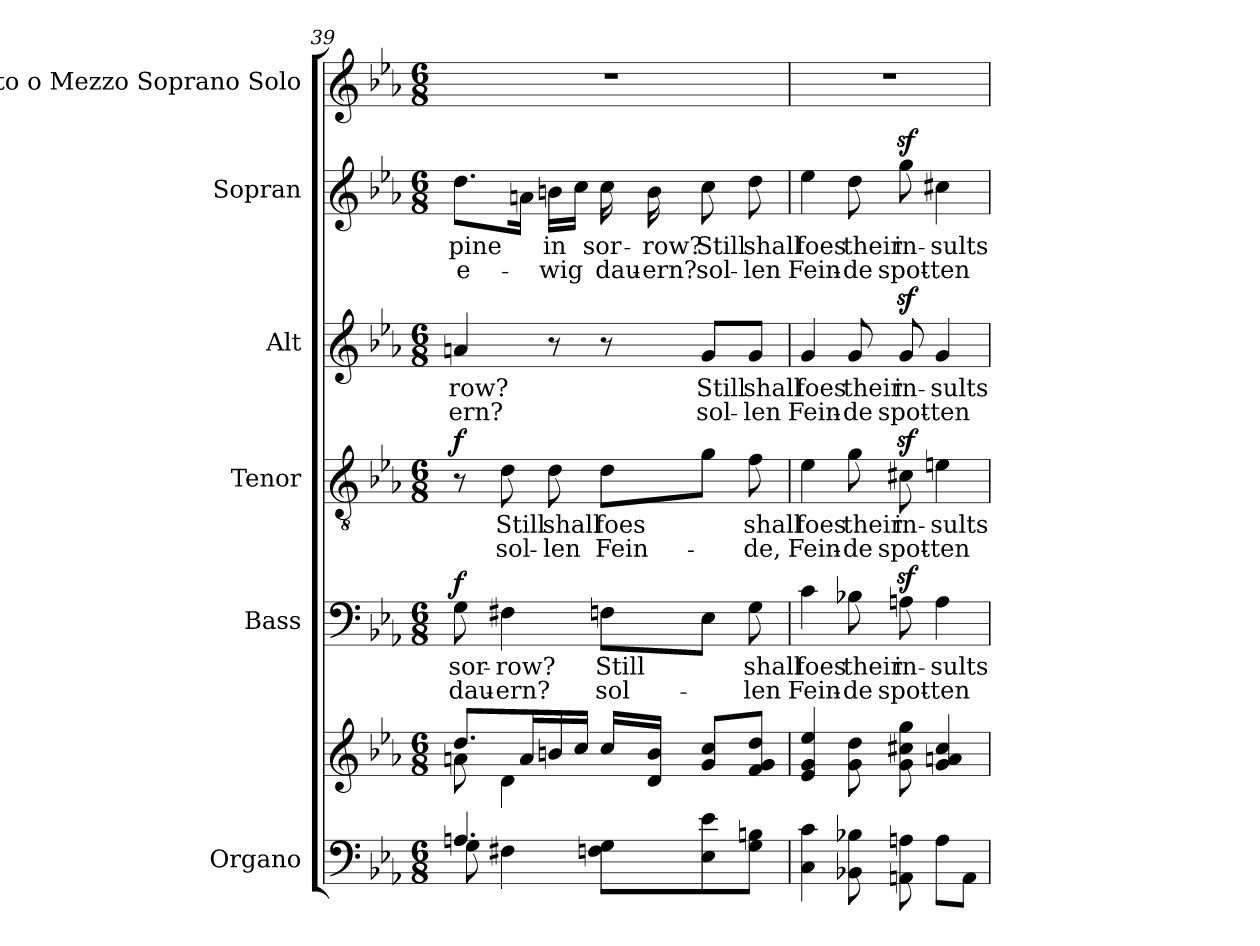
**kern	**kern	**kern	**text	**text	**dynam	**kern	**text	**text	**dynam	**kern	**text	**text	**kern	**text	**text	**kern
*part6	*part6	*part5	*part5	*part5	*part5	*part4	*part4	*part4	*part4	*part3	*part3	*part3	*part2	*part2	*part2	*part1
*staff7	*staff6	*staff5	*staff5	*staff5	*staff5	*staff4	*staff4	*staff4	*staff4	*staff3	*staff3	*staff3	*staff2	*staff2	*staff2	*staff1
*I"Organo	*	*I"Bass	*	*	*	*I"Tenor	*	*	*	*I"Alt	*	*	*I"Sopran	*	*	*I"Alto o Mezzo Soprano Solo
*	*	*I'B	*	*	*	*I'T	*	*	*	*I'A	*	*	*I'S	*	*	*I'S o l o
!!LO:LB:g=z
*clefF4	*clefG2	*clefF4	*	*	*	*clefGv2	*	*	*	*clefG2	*	*	*clefG2	*	*	*clefG2
*k[b-e-a-]	*k[b-e-a-]	*k[b-e-a-]	*	*	*	*k[b-e-a-]	*	*	*	*k[b-e-a-]	*	*	*k[b-e-a-]	*	*	*k[b-e-a-]
*E-:	*E-:	*E-:	*	*	*	*E-:	*	*	*	*E-:	*	*	*E-:	*	*	*E-:
*M6/8	*M6/8	*M6/8	*	*	*	*M6/8	*	*	*	*M6/8	*	*	*M6/8	*	*	*M6/8
=39	=39	=39	=39	=39	=39	=39	=39	=39	=39	=39	=39	=39	=39	=39	=39	=39
*^	*^	*	*	*	*	*	*	*	*	*	*	*	*	*	*	*
!	!	!	!	!	!	!	!LO:DY:a	!	!	!	!LO:DY:a	!	!	!	!	!	!	!
4.An/	8G\	8.dd/L	8an\	8G\	sor-	dau-	f	8r	.	.	f	4an/	-row?	-ern?	8.dd\L	pine	e-	2.r
.	4F#X\	.	4d\	4F#X\	-row?	-ern?	.	8d\	Still	sol-	.	.	.	.	.	.	.	.
.	.	16a/L	.	.	.	.	.	.	.	.	.	.	.	.	16an\Jk	.	.	.
.	.	16bn/	.	.	.	.	.	8d\	shall	-len	.	8r	.	.	16bn\LL	in	-wig	.
.	.	16cc/JJ	.	.	.	.	.	.	.	.	.	.	.	.	16cc\JJ	.	.	.
4.ryy	8Fn\ 8G\L	16cc/LL	4.ryy	8Fn\L	Still	sol-	.	8d\L	foes	Fein-	.	8r	.	.	16cc\	sor-	dau-	.
.	.	16d/ 16b/JJ	.	.	.	.	.	.	.	.	.	.	.	.	16b\	-row?	-ern?	.
.	8E-\ 8e-\	8g/ 8cc/L	.	8E-\J	.	.	.	8g\J	.	.	.	8g/L	Still	sol-	8cc\	Still	sol-	.
.	8G\ 8Bn\J	8f/ 8g/ 8dd/J	.	8G\	shall	-len	.	8f\	shall	-de,	.	8g/J	shall	-len	8dd\	shall	-len	.
*v	*v	*	*	*	*	*	*	*	*	*	*	*	*	*	*	*	*	*
*	*v	*v	*	*	*	*	*	*	*	*	*	*	*	*	*	*	*
=40	=40	=40	=40	=40	=40	=40	=40	=40	=40	=40	=40	=40	=40	=40	=40	=40
4C\ 4c\	4e-/ 4g/ 4ee-/	4c\	foes	Fein-	.	4e-\	foes	Fein-	.	4g/	foes	Fein-	4ee-\	foes	Fein-	2.r
8BB-X\ 8B-X\	8g\ 8dd\	8B-X\	their	-de	.	8g\	their	-de	.	8g/	their	-de	8dd\	their	-de	.
8AAn\ 8An\	8g\ 8cc#X\ 8gg\	8Anz>\	in-	spot-	.	8c#Xz>\	in-	spot-	.	8gz>/	in-	spot-	8ggz>\	in-	spot-	.
8A\L	4g/ 4an/ 4cc#/	4A\	-sults	-ten	.	4en\	-sults	-ten	.	4g/	-sults	-ten	4cc#X\	-sults	-ten	.
8AA\J	.	.	.	.	.	.	.	.	.	.	.	.	.	.	.	.
=	=	=	=	=	=	=	=	=	=	=	=	=	=	=	=	=
*-	*-	*-	*-	*-	*-	*-	*-	*-	*-	*-	*-	*-	*-	*-	*-	*-
